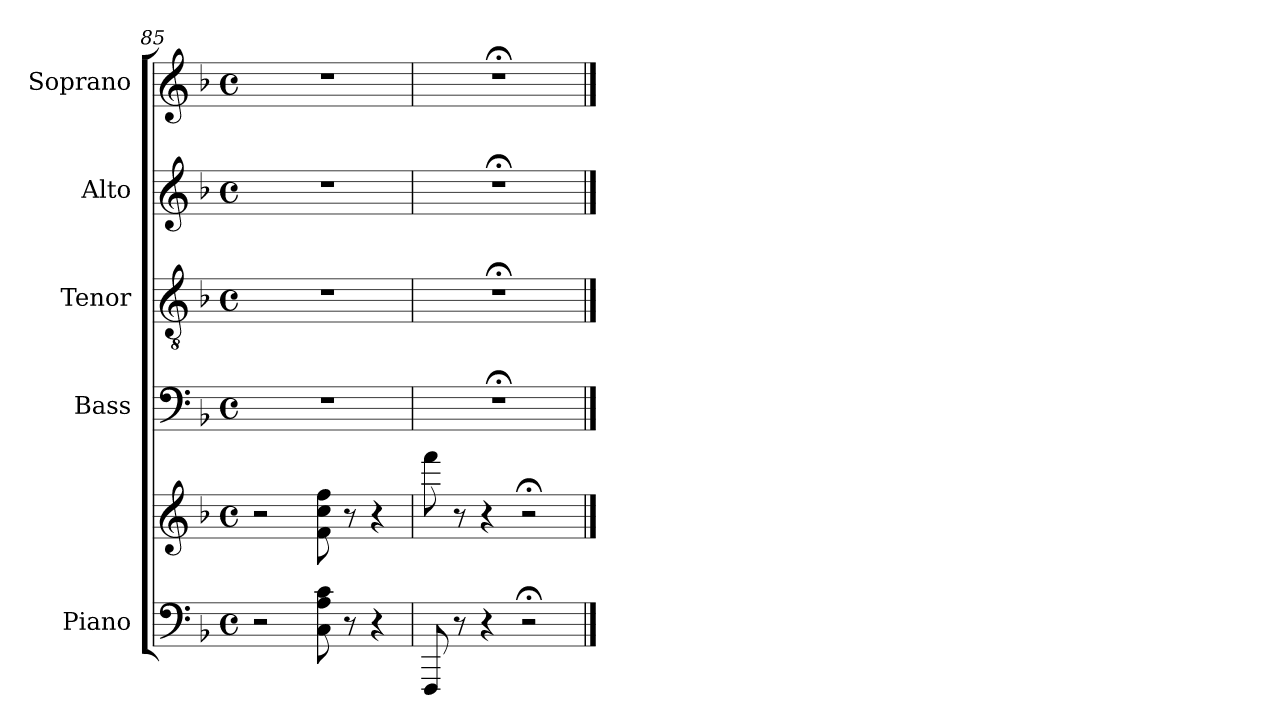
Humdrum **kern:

**kern	**kern	**kern	**kern	**kern	**kern
*part5	*part5	*part4	*part3	*part2	*part1
*staff6	*staff5	*staff4	*staff3	*staff2	*staff1
*I"Piano	*	*I"Bass	*I"Tenor	*I"Alto	*I"Soprano
*	*	*I'B	*I'T	*I'A	*I'S
*clefF4	*clefG2	*clefF4	*clefGv2	*clefG2	*clefG2
*k[b-]	*k[b-]	*k[b-]	*k[b-]	*k[b-]	*k[b-]
*F:	*F:	*F:	*F:	*F:	*F:
*M4/4	*M4/4	*M4/4	*M4/4	*M4/4	*M4/4
*met(c)	*met(c)	*met(c)	*met(c)	*met(c)	*met(c)
=85	=85	=85	=85	=85	=85
2r	2r	1r	1r	1r	1r
8C 8A 8c	8f 8cc 8ff	.	.	.	.
8r	8r	.	.	.	.
4r	4r	.	.	.	.
=86	=86	=86	=86	=86	=86
8FFF	8fff	1r;<	1r;<	1r;<	1r;<
8r	8r	.	.	.	.
4r	4r	.	.	.	.
2r;<	2r;<	.	.	.	.
==	==	==	==	==	==
*-	*-	*-	*-	*-	*-
